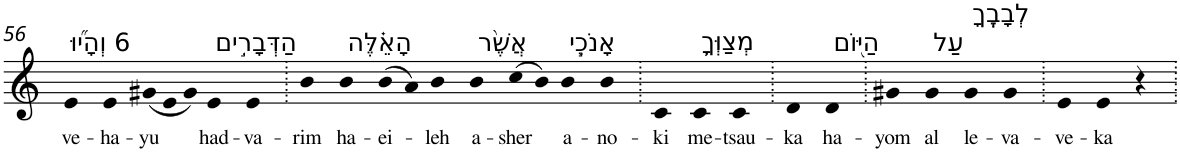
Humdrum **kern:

**kern	**text
*part1	*part1
*staff1	*staff1
*I"Piano	*
*I'Pno	*
!!LO:PB:g=z
*clefG2	*
*k[]	*
=56	=56
!LO:TX:a:t=6 וְהָי֞וּ	!
!	!LO:LY:b
4e	ve-
!	!LO:LY:b
4e	-ha-
!	!LO:LY:b
(12g#X	-yu
12e	.
12g#)	.
!LO:TX:a:t=הַדְּבָרִ֣ים	!
!	!LO:LY:b
4e	had-
!	!LO:LY:b
4e	-va-
=57.	=57.
!	!LO:LY:b
4b	-rim
!LO:TX:a:t=הָאֵ֗לֶּה	!
!	!LO:LY:b
4b	ha-
!	!LO:LY:b
(8b	-ei-
8a)	.
!	!LO:LY:b
4b	-leh
!LO:TX:a:t=אֲשֶׁ֨ר	!
!	!LO:LY:b
4b	a-
!	!LO:LY:b
(8cc	-sher
8b)	.
!LO:TX:a:t=אָנֹכִ֧י	!
!	!LO:LY:b
4b	a-
!	!LO:LY:b
4b	-no-
=58.	=58.
!	!LO:LY:b
4c	-ki
!LO:TX:a:t=מְצַוְּךָ֛	!
!	!LO:LY:b
4c	me-
!	!LO:LY:b
4c	-tsau-
=59.	=59.
!	!LO:LY:b
4d	-ka
!LO:TX:a:t=הַיּ֖וֹם	!
!	!LO:LY:b
4d	ha-
=60.	=60.
!	!LO:LY:b
4g#X	-yom
!LO:TX:a:t=עַל	!
!	!LO:LY:b
4g#	al
!LO:TX:a:t=לְבָבֶֽךָ	!
!	!LO:LY:b
4g#	le-
!	!LO:LY:b
4g#	-va-
=61.	=61.
!	!LO:LY:b
4e	-ve-
!	!LO:LY:b
4e	-ka
4r	.
=.	=.
*-	*-
